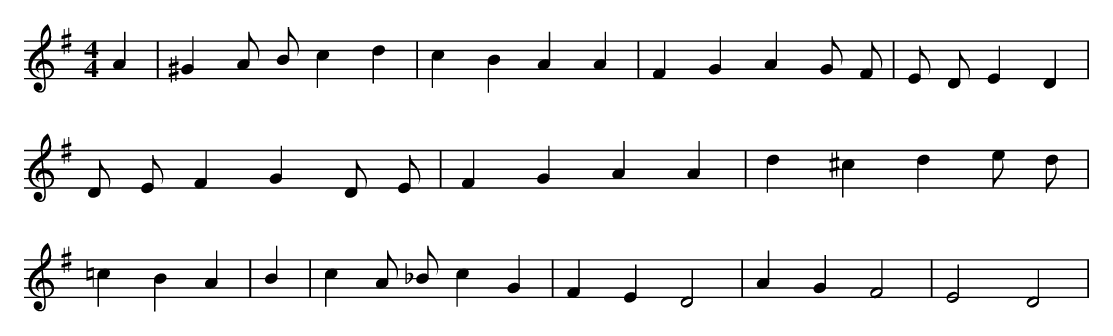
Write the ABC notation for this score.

X:1
M:4/4
L:1/8
K:G
A2 | ^G2 A B c2 d2 | c2 B2 A2 A2 | F2 G2 A2 G F | E D E2 D2 | D E F2 G2 D E | F2 G2 A2 A2 | d2 ^c2 d2 e d | =c2 B2 A2 | B2 | c2 A _B c2 G2 | F2 E2 D4 | A2 G2 F4 | E4 D4 |
